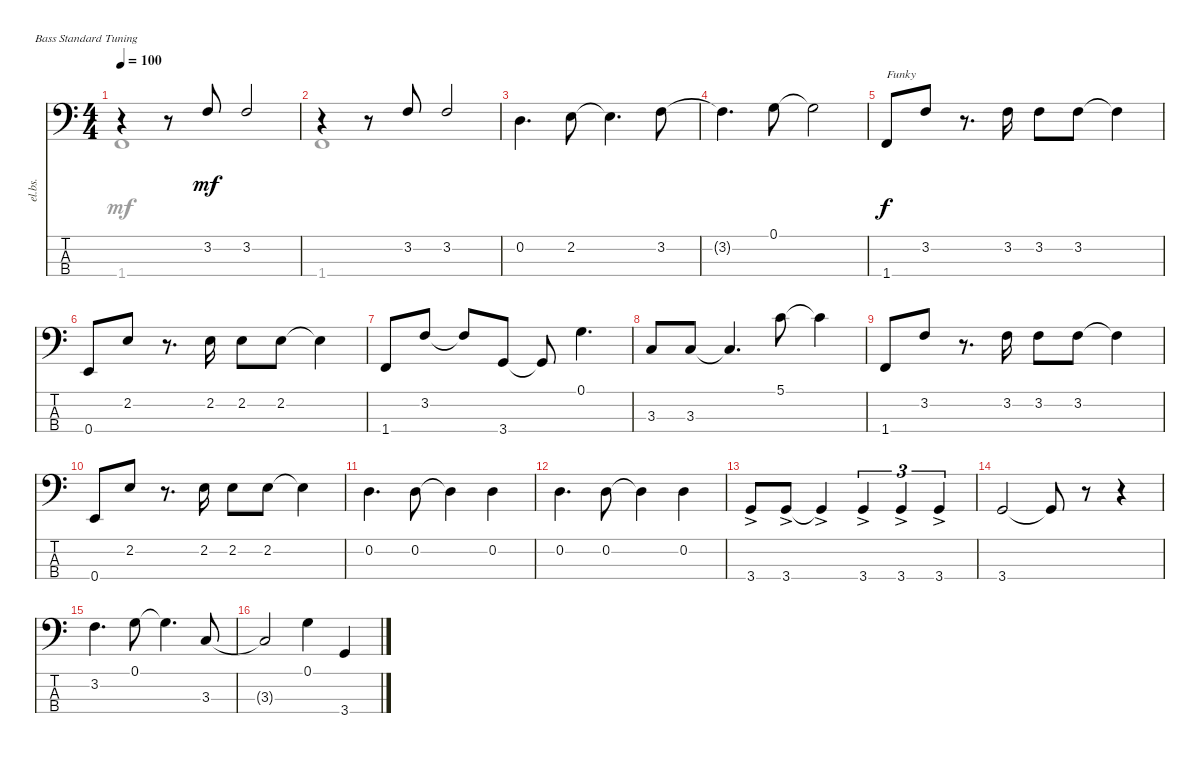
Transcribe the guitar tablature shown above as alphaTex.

\defaultSystemsLayout 4
\bracketExtendMode nobrackets
\track ("Electric Bass" "el.bs.") {defaultSystemsLayout 6 multiBarRest instrument electricbassfinger}
\staff {score tabs}
\tuning (G2 D2 A1 E1)
\voice
\ts (4 4)
\beaming (8 2 2 2 2)
\tempo 100
\clef f4
\ks c
r.4{dy mf beam Up} r.8{beam Up} 3.2.8{beam Up} 3.2.2{beam Up} |
r.4{beam Up} r.8{beam Up} 3.2.8{beam Up} 3.2.2{beam Up} |
0.2.4{d beam Down} 2.2.8{beam Down} 2.2{t}.4{d beam Down} 3.2.8{beam Down} |
3.2{t}.4{d beam Down} 0.1.8{beam Down} 0.1{t}.2{beam Down} |
1.4.8{txt "Funky" dy f beam Up} 3.2.8{beam Up} r.8{d beam Down} 3.2.16{beam Down} 3.2.8{beam Down} 3.2.8{beam Down} 3.2{t}.4{beam Down} |
0.4.8{beam Up} 2.2.8{beam Up} r.8{d beam Down} 2.2.16{beam Down} 2.2.8{beam Down} 2.2.8{beam Down} 2.2{t}.4{beam Down} |
1.4.8{beam Up} 3.2.8{beam Up} 3.2{t}.8{beam Up} 3.4.8{beam Up} 3.4{t}.8{beam Up} 0.1.4{d beam Down} |
3.3.8{beam Up} 3.3.8{beam Up} 3.3{t}.4{d beam Up} 5.1.8{beam Down} 5.1{t}.4{beam Down} |
1.4.8{beam Up} 3.2.8{beam Up} r.8{d beam Down} 3.2.16{beam Down} 3.2.8{beam Down} 3.2.8{beam Down} 3.2{t}.4{beam Down} |
0.4.8{beam Up} 2.2.8{beam Up} r.8{d beam Down} 2.2.16{beam Down} 2.2.8{beam Down} 2.2.8{beam Down} 2.2{t}.4{beam Down} |
0.2.4{d beam Down} 0.2.8{beam Down} 0.2{t}.4{beam Down} 0.2.4{beam Down} |
0.2.4{d beam Down} 0.2.8{beam Down} 0.2{t}.4{beam Down} 0.2.4{beam Down} |
3.4{ac}.8{beam Up} 3.4{ac}.8{beam Up} 3.4{ac t}.4{beam Up} 3.4{ac}.4{tu (3 2) beam Up} 3.4{ac}.4{tu (3 2) beam Up} 3.4{ac}.4{tu (3 2) beam Up} |
3.4.2{beam Up} 3.4{t}.8{beam Up} r.8{beam Down} r.4{beam Down} |
3.2.4{d beam Down} 0.1.8{beam Down} 0.1{t}.4{d beam Down} 3.3.8{beam Up} |
3.3{t}.2{beam Up} 0.1.4{beam Down} 3.4.4{beam Up}
\voice
\clef f4
\ottava regular
\simile none
\ks c
1.4.1{dy mf beam Down} |
1.4.1{beam Down} |
|
|
|
|
|
|
|
|
|
|
|
|
|
